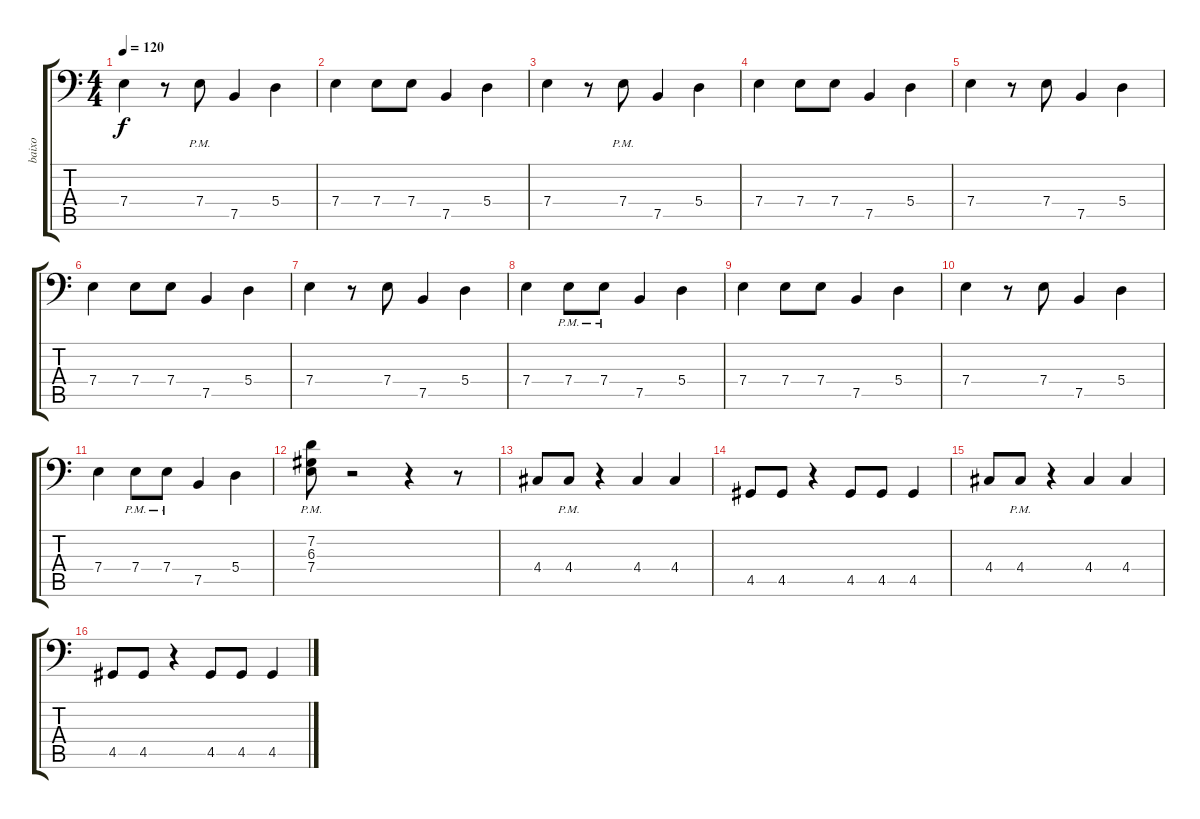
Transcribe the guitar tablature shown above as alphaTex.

\track ("baixo" "baixo") {instrument electricbassfinger}
\staff {score tabs}
\tuning (C3 G2 D2 A1 E1 B0) {hide}
\ts (4 4)
\tempo 120
\clef f4
\ks c
7.4.4{dy f} r.8 7.4{pm}.8 7.5.4 5.4.4 |
7.4.4 7.4.8 7.4.8 7.5.4 5.4.4 |
7.4.4 r.8 7.4{pm}.8 7.5.4 5.4.4 |
7.4.4 7.4.8 7.4.8 7.5.4 5.4.4 |
7.4.4 r.8 7.4.8 7.5.4 5.4.4 |
7.4.4 7.4.8 7.4.8 7.5.4 5.4.4 |
7.4.4 r.8 7.4.8 7.5.4 5.4.4 |
7.4.4 7.4{pm}.8 7.4{pm}.8 7.5.4 5.4.4 |
7.4.4 7.4.8 7.4.8 7.5.4 5.4.4 |
7.4.4 r.8 7.4.8 7.5.4 5.4.4 |
7.4.4 7.4{pm}.8 7.4{pm}.8 7.5.4 5.4.4 |
(7.2{pm} 6.3{pm} 7.4{pm}).8 r.2 r.4 r.8 |
4.4.8 4.4{pm}.8 r.4 4.4.4 4.4.4 |
4.5.8 4.5.8 r.4 4.5.8 4.5.8 4.5.4 |
4.4.8 4.4{pm}.8 r.4 4.4.4 4.4.4 |
4.5.8 4.5.8 r.4 4.5.8 4.5.8 4.5.4
